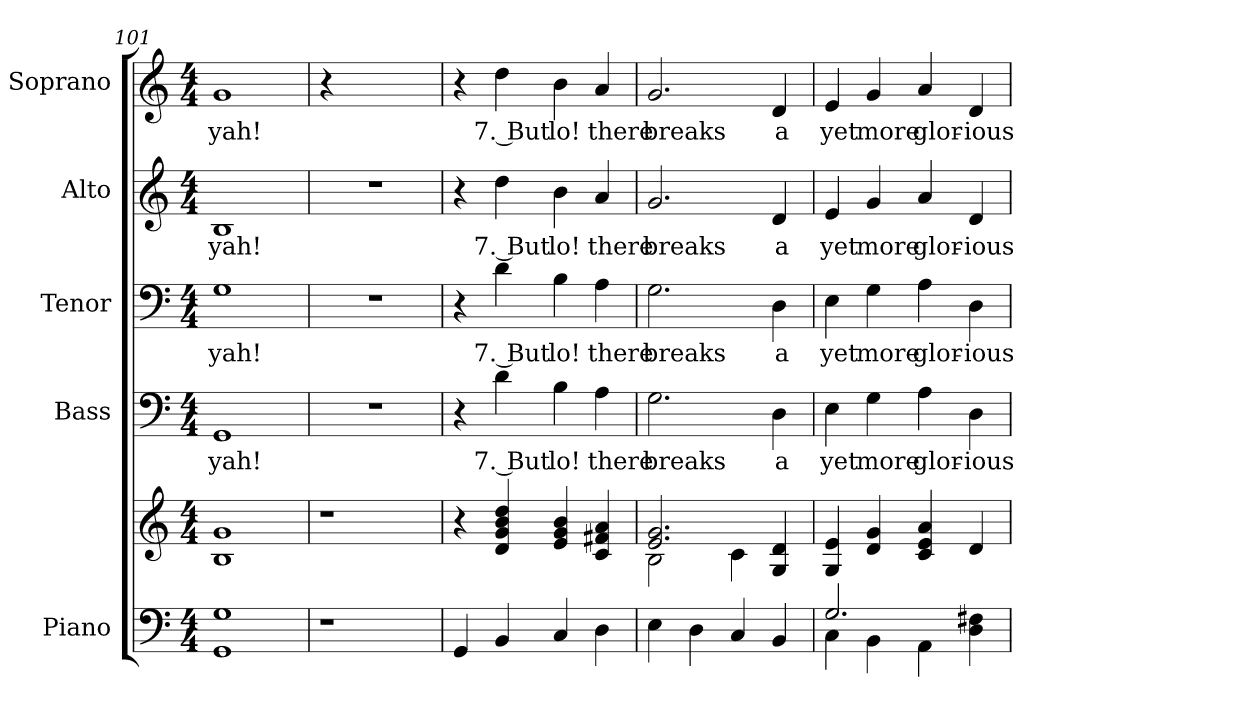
**kern	**kern	**kern	**text	**kern	**text	**kern	**text	**kern	**text
*part5	*part5	*part4	*part4	*part3	*part3	*part2	*part2	*part1	*part1
*staff6	*staff5	*staff4	*staff4	*staff3	*staff3	*staff2	*staff2	*staff1	*staff1
*I"Piano	*	*I"Bass	*	*I"Tenor	*	*I"Alto	*	*I"Soprano	*
*I'Pno.	*	*I'B.	*	*I'T.	*	*I'A.	*	*I'S.	*
!!LO:PB:g=z
*clefF4	*clefG2	*clefF4	*	*clefF4	*	*clefG2	*	*clefG2	*
*k[]	*k[]	*k[]	*	*k[]	*	*k[]	*	*k[]	*
*C:	*C:	*C:	*	*C:	*	*C:	*	*C:	*
*M4/4	*M4/4	*M4/4	*	*M4/4	*	*M4/4	*	*M4/4	*
=101	=101	=101	=101	=101	=101	=101	=101	=101	=101
!	!	!	!LO:LY:b:color=#000000	!	!	!	!	!	!
!	!	!	!	!	!LO:LY:b:color=#000000	!	!	!	!
!	!	!	!	!	!	!	!LO:LY:b:color=#000000	!	!
!	!	!	!	!	!	!	!	!	!LO:LY:b:color=#000000
1GGi 1Gi	1Bi 1gi	1GGi	yah!	1Gi	yah!	1Bi	yah!	1gi	yah!
=102	=102	=102	=102	=102	=102	=102	=102	=102	=102
!LO:N:vis=1	!LO:N:vis=1	!LO:N:vis=1	!	!LO:N:vis=1	!	!LO:N:vis=1	!	!	!
4r	4r	1r	.	1r	.	1r	.	4r	.
2.ryy	2.ryy	.	.	.	.	.	.	2.ryy	.
=103	=103	=103	=103	=103	=103	=103	=103	=103	=103
4GGi/	4r	4r	.	4r	.	4r	.	4r	.
!	!	!	!LO:LY:b:color=#000000	!	!	!	!	!	!
!	!	!	!	!	!LO:LY:b:color=#000000	!	!	!	!
!	!	!	!	!	!	!	!LO:LY:b:color=#000000	!	!
!	!	!	!	!	!	!	!	!	!LO:LY:b:color=#000000
4BBi/	4di/ 4gi 4bi 4ddi	4di\	7. But	4di\	7. But	4ddi\	7. But	4ddi\	7. But
!	!	!	!LO:LY:b:color=#000000	!	!	!	!	!	!
!	!	!	!	!	!LO:LY:b:color=#000000	!	!	!	!
!	!	!	!	!	!	!	!LO:LY:b:color=#000000	!	!
!	!	!	!	!	!	!	!	!	!LO:LY:b:color=#000000
4Ci/	4ei/ 4gi 4bi	4Bi\	lo!	4Bi\	lo!	4bi\	lo!	4bi\	lo!
!	!	!	!LO:LY:b:color=#000000	!	!	!	!	!	!
!	!	!	!	!	!LO:LY:b:color=#000000	!	!	!	!
!	!	!	!	!	!	!	!LO:LY:b:color=#000000	!	!
!	!	!	!	!	!	!	!	!	!LO:LY:b:color=#000000
4Di\	4ci/ 4f#Xi 4ai	4Ai\	there	4Ai\	there	4ai/	there	4ai/	there
!!LO:PB:g=z
=104	=104	=104	=104	=104	=104	=104	=104	=104	=104
*	*^	*	*	*	*	*	*	*	*
!	!	!	!	!LO:LY:b:color=#000000	!	!	!	!	!	!
!	!	!	!	!	!	!LO:LY:b:color=#000000	!	!	!	!
!	!	!	!	!	!	!	!	!LO:LY:b:color=#000000	!	!
!	!	!	!	!	!	!	!	!	!	!LO:LY:b:color=#000000
4Ei\	2.ei/ 2.gi	2Bi\	2.Gi\	breaks	2.Gi\	breaks	2.gi/	breaks	2.gi/	breaks
4Di\	.	.	.	.	.	.	.	.	.	.
4Ci/	.	4ci\	.	.	.	.	.	.	.	.
!	!	!	!	!LO:LY:b:color=#000000	!	!	!	!	!	!
!	!	!	!	!	!	!LO:LY:b:color=#000000	!	!	!	!
!	!	!	!	!	!	!	!	!LO:LY:b:color=#000000	!	!
!	!	!	!	!	!	!	!	!	!	!LO:LY:b:color=#000000
4BBi/	4Gi/ 4di	4ryy	4Di\	a	4Di\	a	4di/	a	4di/	a
*	*v	*v	*	*	*	*	*	*	*	*
=105	=105	=105	=105	=105	=105	=105	=105	=105	=105
*^	*	*	*	*	*	*	*	*	*
*	*	*^	*	*	*	*	*	*	*	*
!	!	!	!	!	!LO:LY:b:color=#000000	!	!	!	!	!	!
*	*	*v	*v	*	*	*	*	*	*	*	*
*	*	*^	*	*	*	*	*	*	*	*
!	!	!	!	!	!	!	!LO:LY:b:color=#000000	!	!	!	!
*	*	*v	*v	*	*	*	*	*	*	*	*
*	*	*^	*	*	*	*	*	*	*	*
!	!	!	!	!	!	!	!	!	!LO:LY:b:color=#000000	!	!
*	*	*v	*v	*	*	*	*	*	*	*	*
*	*	*^	*	*	*	*	*	*	*	*
!	!	!	!	!	!	!	!	!	!	!	!LO:LY:b:color=#000000
*	*	*v	*v	*	*	*	*	*	*	*	*
2.Gi/	4Ci\	4Gi/ 4ei	4Ei\	yet	4Ei\	yet	4ei/	yet	4ei/	yet
!	!	!	!	!LO:LY:b:color=#000000	!	!	!	!	!	!
!	!	!	!	!	!	!LO:LY:b:color=#000000	!	!	!	!
!	!	!	!	!	!	!	!	!LO:LY:b:color=#000000	!	!
!	!	!	!	!	!	!	!	!	!	!LO:LY:b:color=#000000
.	4BBi\	4di/ 4gi	4Gi\	more	4Gi\	more	4gi/	more	4gi/	more
!	!	!	!	!LO:LY:b:color=#000000	!	!	!	!	!	!
!	!	!	!	!	!	!LO:LY:b:color=#000000	!	!	!	!
!	!	!	!	!	!	!	!	!LO:LY:b:color=#000000	!	!
!	!	!	!	!	!	!	!	!	!	!LO:LY:b:color=#000000
.	4AAi\	4ci/ 4ei 4ai	4Ai\	glor-	4Ai\	glor-	4ai/	glor-	4ai/	glor-
!	!	!	!	!LO:LY:b:color=#000000	!	!	!	!	!	!
!	!	!	!	!	!	!LO:LY:b:color=#000000	!	!	!	!
!	!	!	!	!	!	!	!	!LO:LY:b:color=#000000	!	!
!	!	!	!	!	!	!	!	!	!	!LO:LY:b:color=#000000
4Di\ 4F#Xi	4ryy	4di/	4Di\	ious	4Di\	ious	4di/	ious	4di/	ious
*v	*v	*	*	*	*	*	*	*	*	*
=	=	=	=	=	=	=	=	=	=
*-	*-	*-	*-	*-	*-	*-	*-	*-	*-
